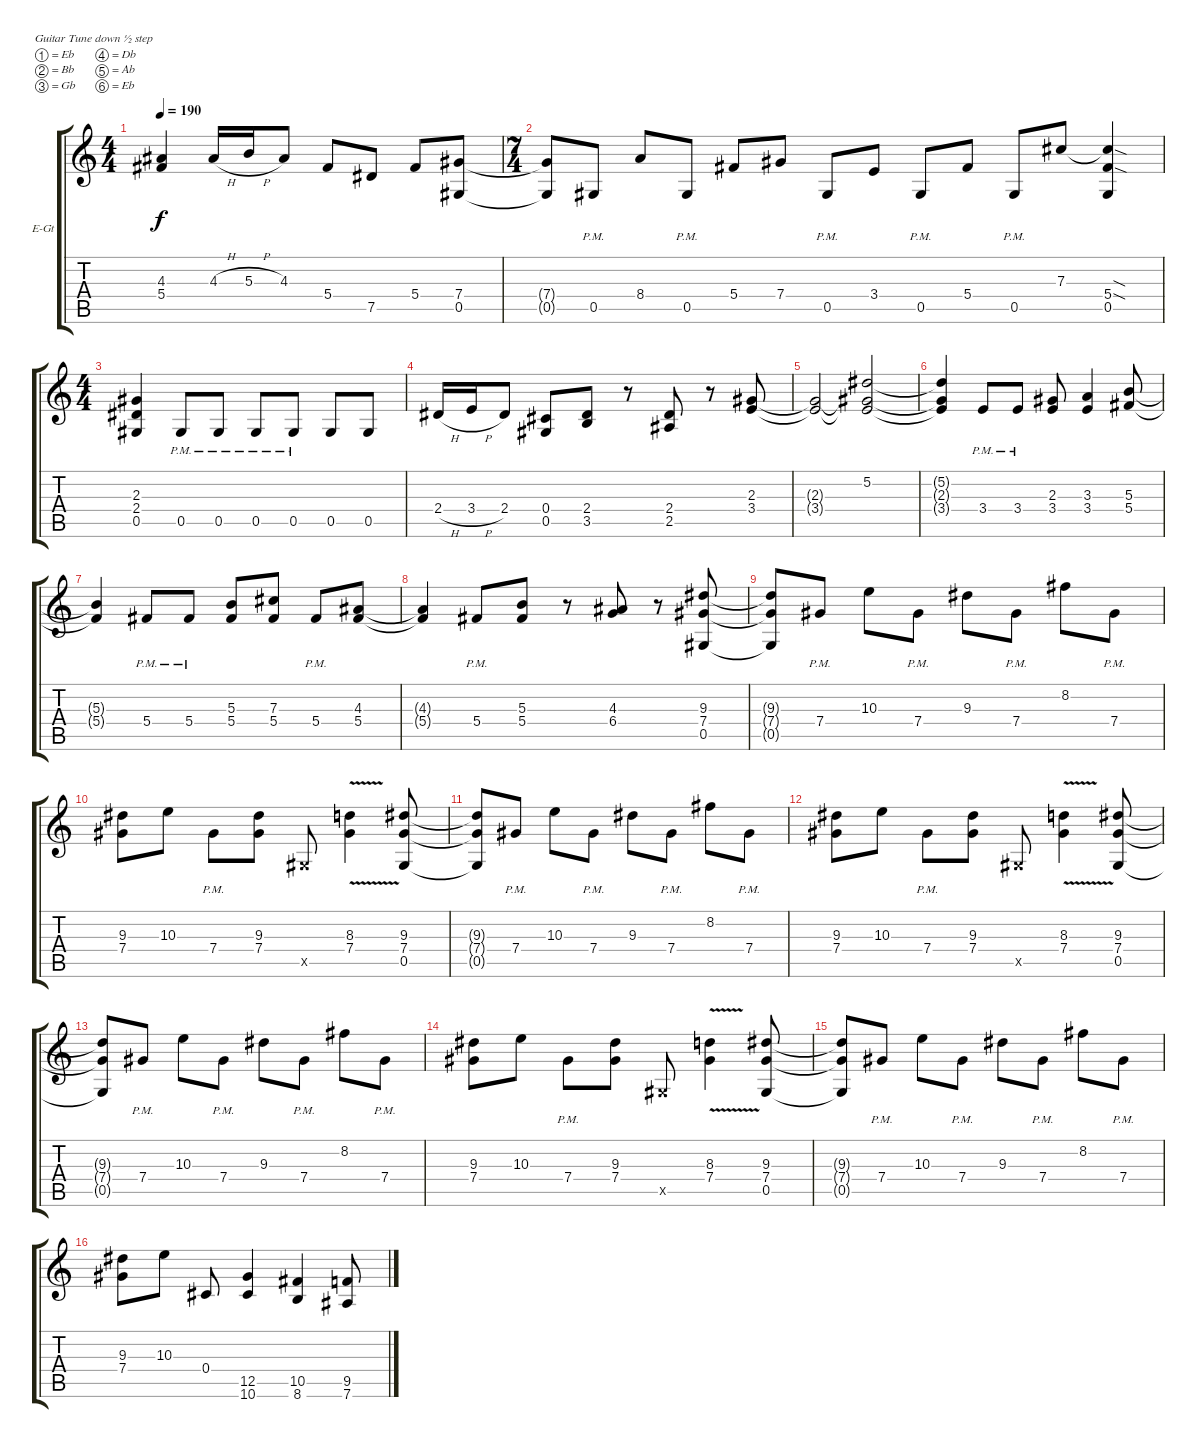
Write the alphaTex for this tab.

\bracketExtendMode groupsimilarinstruments
\firstSystemTrackNameOrientation horizontal
\otherSystemsTrackNameOrientation horizontal
\track ("Electric Guitar 2" "E-Gt") {instrument distortionguitar}
\staff {score tabs}
\tuning (Eb4 Bb3 Gb3 Db3 Ab2 Eb2)
\ts (4 4)
\tempo 190
\clef g2
\ks c
(5.4{t} 4.3{t}).4{dy f} 4.3{h}.16 5.3{h}.16 4.3.8 5.4.8 7.5.8 5.4.8 (0.5 7.4).8 |
\ts (7 4)
(0.5{t} 7.4{t}).8 0.5{pm}.8 8.4.8 0.5{pm}.8 5.4.8 7.4.8 0.5{pm}.8 3.4.8 0.5{pm}.8 5.4.8 0.5{pm}.8 7.3.8 (5.4{sod} 7.3{sod t} 0.5).4 |
\ts (4 4)
(0.5 2.4 2.3).4 0.5{pm}.8 0.5{pm}.8 0.5{pm}.8 0.5{pm}.8 0.5.8 0.5.8 |
2.4{h}.16 3.4{h}.16 2.4.8 (0.4 0.5).8 (3.5 2.4).8 r.8 (2.5 2.4).8 r.8 (3.4 2.3).8 |
(2.3{t} 3.4{t}).2 (5.2 2.3{t} 3.4{t}).2 |
(3.4{t} 2.3{t} 5.2{t}).4 3.4{pm}.8 3.4{pm}.8 (3.4 2.3).8 (3.4 3.3).4 (5.4 5.3).8 |
(5.4{t} 5.3{t}).4 5.4{pm}.8 5.4{pm}.8 (5.4 5.3).8 (7.3 5.4).8 5.4{pm}.8 (5.4 4.3).8 |
(5.4{t} 4.3{t}).4 5.4{pm}.8 (5.4 5.3).8 r.8 (6.4 4.3).8 r.8 (0.5 7.4 9.3).8 |
(9.3{t} 7.4{t} 0.5{t}).8 7.4{pm}.8 10.3.8 7.4{pm}.8 9.3.8 7.4{pm}.8 8.2.8 7.4{pm}.8 |
(9.3 7.4).8 10.3.8 7.4{pm}.8 (7.4 9.3).8 0.5{x}.8 (8.3{v} 7.4).4 (7.4 9.3 0.5).8 |
(9.3{t} 7.4{t} 0.5{t}).8 7.4{pm}.8 10.3.8 7.4{pm}.8 9.3.8 7.4{pm}.8 8.2.8 7.4{pm}.8 |
(9.3 7.4).8 10.3.8 7.4{pm}.8 (7.4 9.3).8 0.5{x}.8 (8.3{v} 7.4).4 (7.4 9.3 0.5).8 |
(9.3{t} 7.4{t} 0.5{t}).8 7.4{pm}.8 10.3.8 7.4{pm}.8 9.3.8 7.4{pm}.8 8.2.8 7.4{pm}.8 |
(9.3 7.4).8 10.3.8 7.4{pm}.8 (7.4 9.3).8 0.5{x}.8 (8.3{v} 7.4).4 (7.4 9.3 0.5).8 |
(9.3{t} 7.4{t} 0.5{t}).8 7.4{pm}.8 10.3.8 7.4{pm}.8 9.3.8 7.4{pm}.8 8.2.8 7.4{pm}.8 |
(9.3 7.4).8 10.3.8 0.4.8 (10.6 12.5).4 (8.6 10.5).4 (9.5 7.6).8
